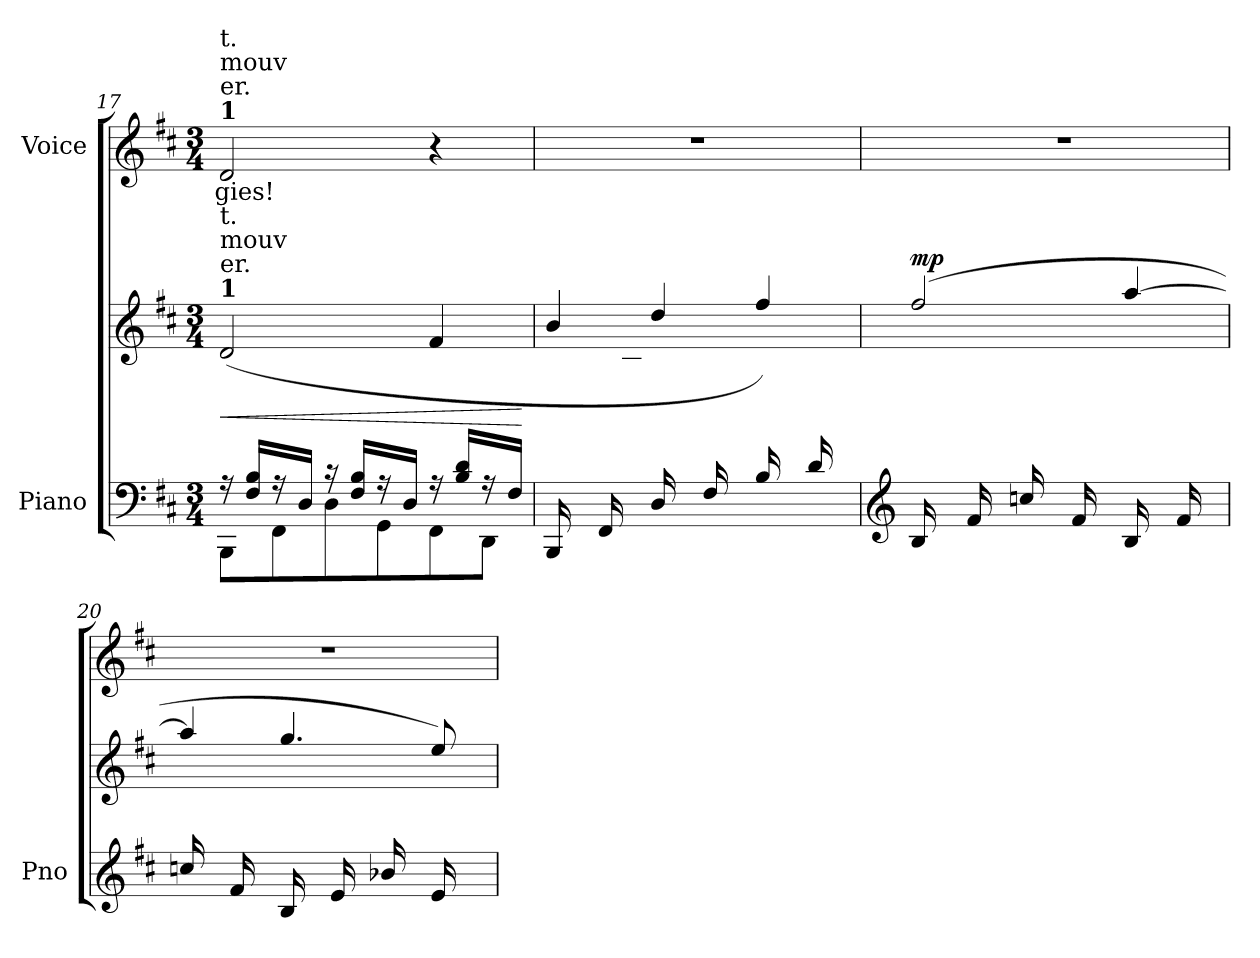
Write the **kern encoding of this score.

**kern	**kern	**dynam	**kern	**text
*part2	*part2	*part2	*part1	*part1
*staff3	*staff2	*staff2/3	*staff1	*staff1
*I"Piano	*	*	*I"Voice	*
*I'Pno	*	*	*	*
*clefF4	*clefG2	*	*clefG2	*
*k[f#c#]	*k[f#c#]	*	*k[f#c#]	*
*M3/4	*M3/4	*	*M3/4	*
=17	=17	=17	=17	=17
*^	*	*	*	*
!	!	!	!	!LO:TX:a:B:t=1	!
!	!	!	!	!LO:TX:a:t=er.	!
!	!	!	!	!LO:TX:a:t=mouv	!
!	!	!	!	!LO:TX:a:t=t.	!
!	!	!LO:TX:a:B:t=1	!	!	!
!	!	!LO:TX:a:t=er.	!	!	!
!	!	!LO:TX:a:t=mouv	!	!	!
!	!	!LO:TX:a:t=t.	!	!	!
!	!	!	!LO:HP:b	!	!LO:LY:b
16r	8BBB\L	(2d/	<	2d/	-gies!
16F#/ 16B/LL	.	.	.	.	.
16r	8FF#\	.	.	.	.
16D/JJ	.	.	.	.	.
16r	8D\	.	.	.	.
16F#/ 16B/LL	.	.	.	.	.
16r	8GG\	.	.	.	.
16D/JJ	.	.	.	.	.
16r	8FF#\	4f#/	.	4r	.
16B/ 16d/LL	.	.	.	.	.
16r	8DD\J	.	.	.	.
16F#/JJ	.	.	.	.	.
*v	*v	*	*	*	*
.	.	[	.	.
!!LO:LB:g=z
=18	=18	=18	=18	=18
*	*^	*	*	*
16BBB/LL	4b/	16ryy	.	2.r	.
16ryy	.	16d\ 16f#\	.	.	.
16FF#/	.	16ryy	.	.	.
16ryy	.	16B\JJ	.	.	.
16D/LL	4dd/	16ryy	.	.	.
16ryy	.	16f#\ 16b\	.	.	.
16F#/	.	16ryy	.	.	.
16ryy	.	16d\JJ	.	.	.
16B/LL	4ff#/)	16ryy	.	.	.
16ryy	.	16b\ 16dd\	.	.	.
16d/	.	16ryy	.	.	.
16ryy	.	16f#\JJ	.	.	.
=19	=19	=19	=19	=19	=19
*clefG2	*	*	*	*	*
!	!	!	!LO:DY:a	!	!
16B/LL	(2ff#/	16ryy	mp	2.r	.
16ryy	.	16dd#X\	.	.	.
16f#/	.	16ryy	.	.	.
16ryy	.	16a\JJ	.	.	.
16ccn/LL	.	16ryy	.	.	.
16ryy	.	16dd#\	.	.	.
16f#/	.	16ryy	.	.	.
16ryy	.	16a\JJ	.	.	.
16B/LL	[>4aa/	16ryy	.	.	.
16ryy	.	16dd#\	.	.	.
16f#/	.	16ryy	.	.	.
16ryy	.	16a\JJ	.	.	.
!!LO:LB:g=z
=20	=20	=20	=20	=20	=20
16ccn/LL	4aa/]	16ryy	.	2.r	.
16ryy	.	16dd#X\	.	.	.
16f#/	.	16ryy	.	.	.
16ryy	.	16a\JJ	.	.	.
16B/LL	4.gg/	16ryy	.	.	.
16ryy	.	16ee\	.	.	.
16e/	.	16ryy	.	.	.
16ryy	.	16ccn\JJ	.	.	.
16b-X/LL	.	16ryy	.	.	.
16ryy	.	16g\	.	.	.
16e/	8ee/)	16ryy	.	.	.
16ryy	.	16b-X\JJ	.	.	.
*	*v	*v	*	*	*
=	=	=	=	=
*-	*-	*-	*-	*-
